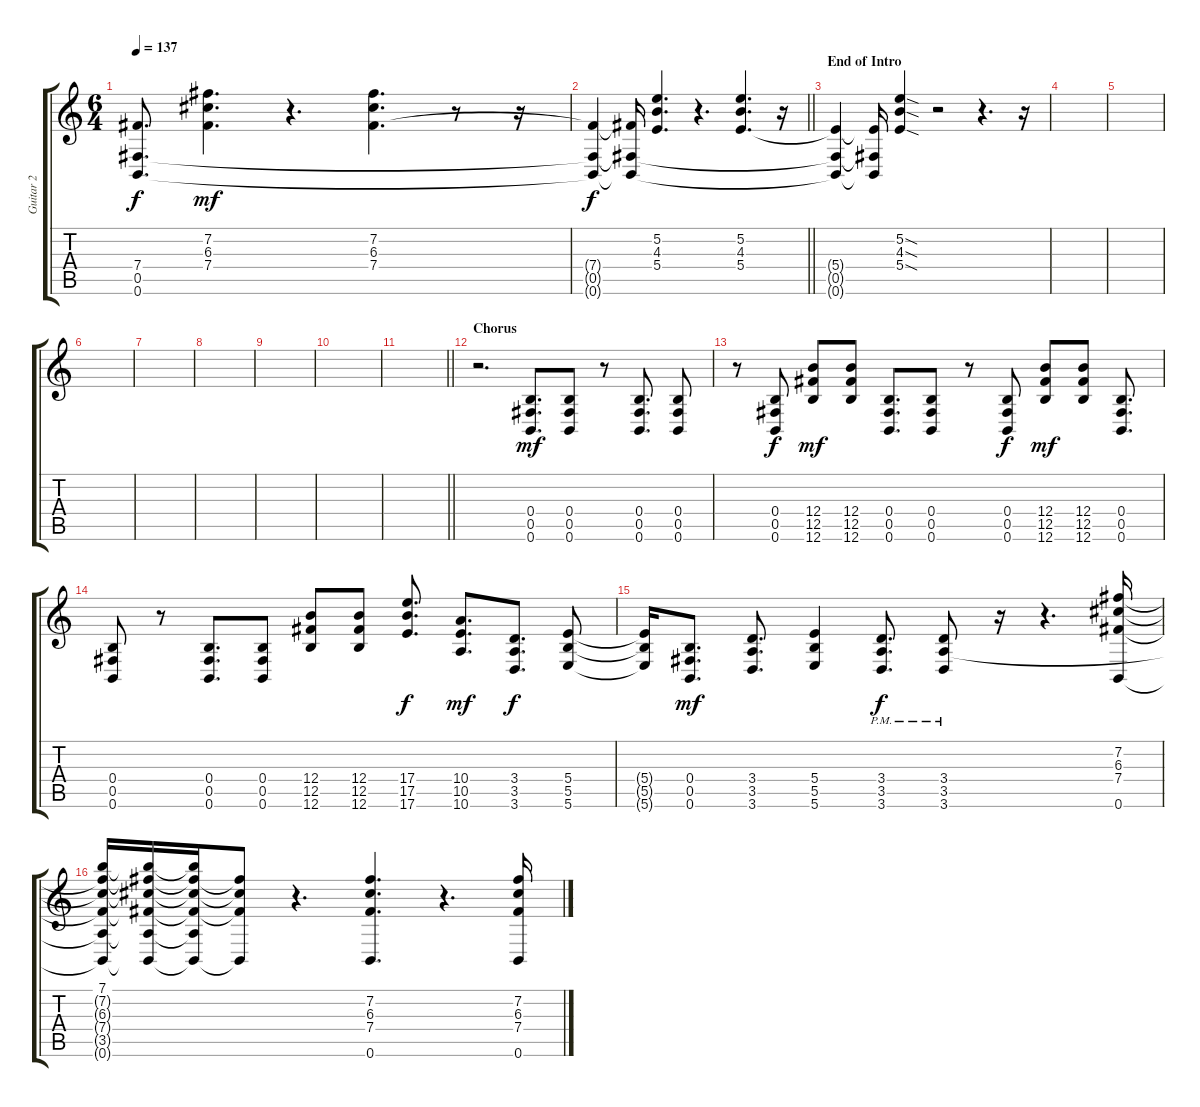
\track ("Guitar 2" "Guitar 2") {instrument distortionguitar}
\staff {score tabs}
\tuning (E4 B3 G3 B2 Gb2 B1) {hide}
\ts (6 4)
\tempo 137
\clef g2
\ks c
(7.4{t} 0.5 0.6{t}).8{d dy f} (7.2 6.3 7.4).4{d dy mf} r.4{d} (7.2 6.3 7.4).4{d} r.8 r.16 |
\barLineRight lightlight
(7.4{t} 0.5{t} 0.6{t}).4{dy f} (7.4{t} 0.5{t} 0.6{t}).16 (5.2 4.3 5.4).4{d} r.4{d} (5.2 4.3 5.4).4{d} r.16 |
\section ("" "End of Intro")
(5.4{t} 0.5{t} 0.6{t}).4 (5.4{t} 0.5{t} 0.6{t}).16 (5.2{sod} 4.3{sod} 5.4{sod}).4 r.2 r.4{d} r.16 |
|
|
|
|
|
|
|
\barLineRight lightlight
|
\section ("" "Chorus")
r.2{d} (0.4 0.5 0.6).8{d dy mf} (0.4 0.5 0.6).8 r.8 (0.4 0.5 0.6).8{d} (0.4 0.5 0.6).8 |
r.8 (0.4 0.5 0.6).8{dy f} (12.4 12.5 12.6).8{dy mf} (12.4 12.5 12.6).8 (0.4 0.5 0.6).8{d} (0.4 0.5 0.6).8 r.8 (0.4 0.5 0.6).8{dy f} (12.4 12.5 12.6).8{dy mf} (12.4 12.5 12.6).8 (0.4 0.5 0.6).8{d} |
(0.4 0.5 0.6).8 r.8 (0.4 0.5 0.6).8{d} (0.4 0.5 0.6).8 (12.4 12.5 12.6).8 (12.4 12.5 12.6).8 (17.4 17.5 17.6).8{d dy f} (10.4 10.5 10.6).8{d dy mf} (3.4 3.5 3.6).8{d dy f} (5.4 5.5 5.6).8 |
(5.4{t} 5.5{t} 5.6{t}).16 (0.4 0.5 0.6).8{d dy mf} (3.4 3.5 3.6).8{d} (5.4 5.5 5.6).4 (3.4{pm} 3.5{pm} 3.6{pm}).8{d dy f} (3.4{pm} 3.5{pm} 3.6{pm}).8 r.16 r.4{d} (7.2 6.3 7.4 0.6).16 |
(7.1 7.2{t} 6.3{t} 7.4{t} 3.5{t} 0.6{t}).16 (7.1{t} 7.2{t} 6.3{t} 7.4{t} 3.5{t} 0.6{t}).16 (7.1{t} 7.2{t} 6.3{t} 7.4{t} 3.5{t} 0.6{t}).16 (7.2{t} 6.3{t} 7.4{t} 0.6{t}).8 r.4{d} (7.2 6.3 7.4 0.6).4{d} r.4{d} (7.2 6.3 7.4 0.6).16
